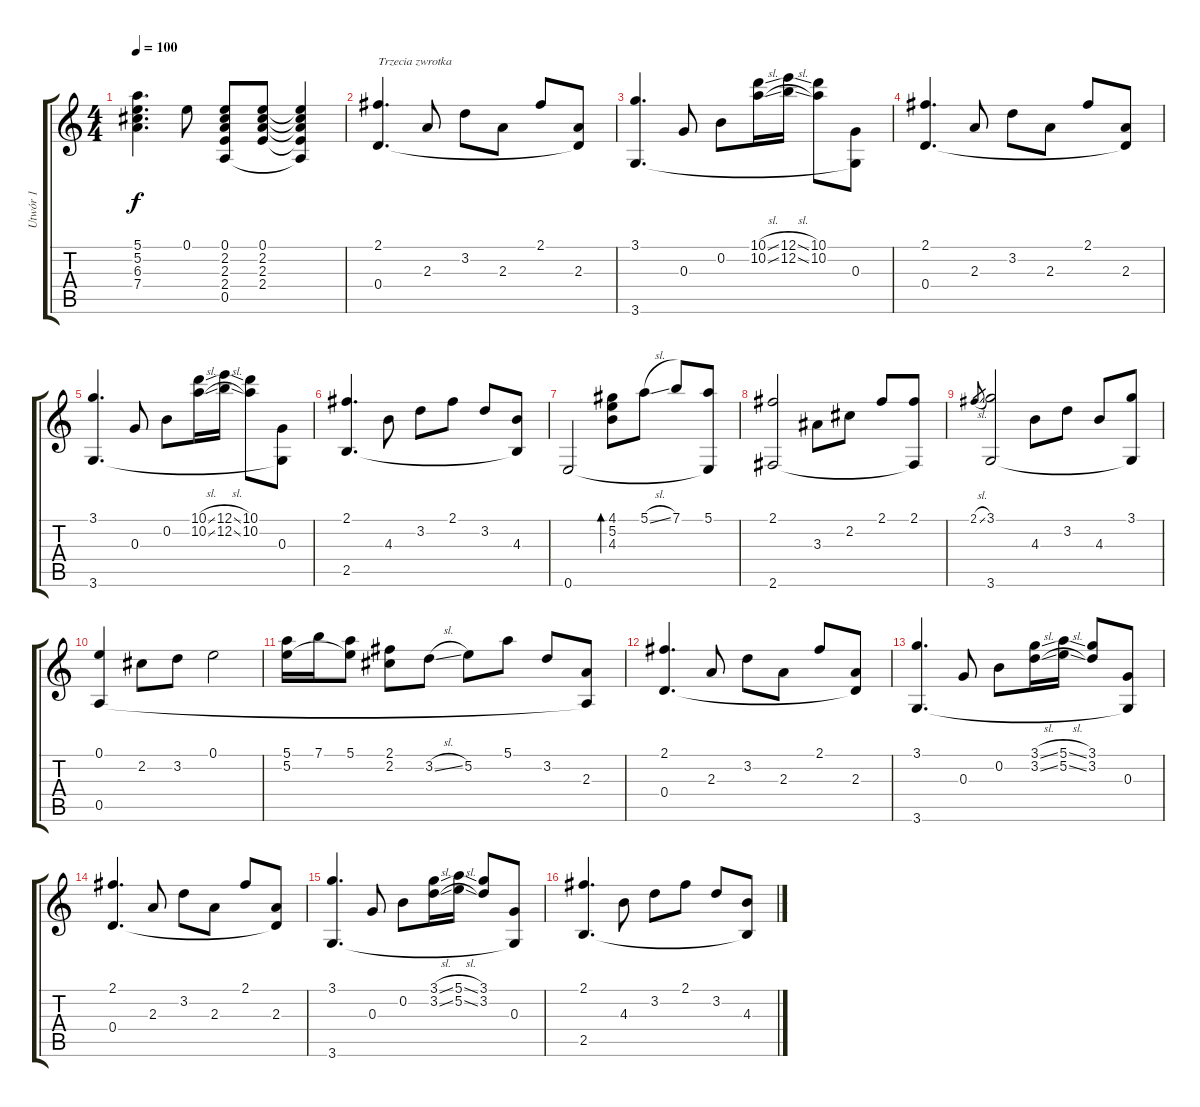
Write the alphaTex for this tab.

\track ("Utwór 1" "Utwór 1") {instrument acousticguitarnylon}
\staff {score tabs}
\tuning (E4 B3 G3 D3 A2 E2) {hide}
\ts (4 4)
\tempo 100
\clef g2
\ks c
(5.1 5.2 6.3 7.4).4{d dy f} 0.1.8 (0.1 2.2 2.3 2.4 0.5).8 (0.1 2.2 2.3 2.4).8 (0.1{t} 2.2{t} 2.3{t} 2.4{t} 0.5{t}).4 |
(2.1 0.4).4{d txt "Trzecia zwrotka"} 2.3.8 3.2.8 2.3.8 2.1.8 (2.3 0.4{t}).8 |
(3.1 3.6).4{d} 0.3.8 0.2.8 (10.1{sl} 10.2{sl}).16 (12.1{sl} 12.2{sl}).16 (10.1 10.2).8 (0.3 3.6{t}).8 |
(2.1 0.4).4{d} 2.3.8 3.2.8 2.3.8 2.1.8 (2.3 0.4{t}).8 |
(3.1 3.6).4{d} 0.3.8 0.2.8 (10.1{sl} 10.2{sl}).16 (12.1{sl} 12.2{sl}).16 (10.1 10.2).8 (0.3 3.6{t}).8 |
(2.1 2.5).4{d} 4.3.8 3.2.8 2.1.8 3.2.8 (4.3 2.5{t}).8 |
0.6.2 (4.1 5.2 4.3).8{bd 240} 5.1{sl}.8 7.1.8 (5.1 0.6{t}).8 |
(2.1 2.6).2 3.3.8 2.2.8 2.1.8 (2.1 2.6{t}).8 |
2.1{sl}.8{gr} (3.1 3.6).2 4.3.8 3.2.8 4.3.8 (3.1 3.6{t}).8 |
(0.1 0.5).4 2.2.8 3.2.8 0.1.2 |
(5.1 5.2).16 7.1.16 (5.1 5.2{t}).8 (2.1 2.2).8 3.2{sl}.8 5.2.8 5.1.8 3.2.8 (2.3 0.5{t}).8 |
(2.1 0.4).4{d} 2.3.8 3.2.8 2.3.8 2.1.8 (2.3 0.4{t}).8 |
(3.1 3.6).4{d} 0.3.8 0.2.8 (3.1{sl} 3.2{sl}).16 (5.1{sl} 5.2{sl}).16 (3.1 3.2).8 (0.3 3.6{t}).8 |
(2.1 0.4).4{d} 2.3.8 3.2.8 2.3.8 2.1.8 (2.3 0.4{t}).8 |
(3.1 3.6).4{d} 0.3.8 0.2.8 (3.1{sl} 3.2{sl}).16 (5.1{sl} 5.2{sl}).16 (3.1 3.2).8 (0.3 3.6{t}).8 |
(2.1 2.5).4{d} 4.3.8 3.2.8 2.1.8 3.2.8 (4.3 2.5{t}).8
